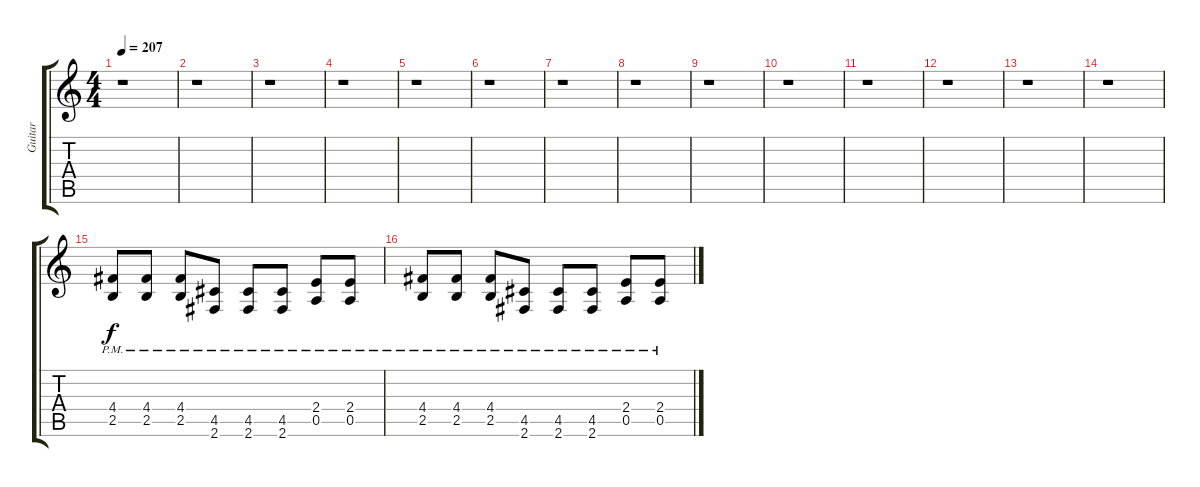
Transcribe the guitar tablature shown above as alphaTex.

\track ("Guitar" "Guitar") {instrument overdrivenguitar}
\staff {score tabs}
\tuning (E4 B3 G3 D3 A2 E2) {hide}
\ts (4 4)
\tempo 207
\clef g2
\ks c
r.1{dy f instrument overdrivenguitar} |
r.1 |
r.1 |
r.1 |
r.1 |
r.1 |
r.1 |
r.1 |
r.1 |
r.1 |
r.1 |
r.1 |
r.1 |
r.1 |
(4.4{pm} 2.5).8 (4.4{pm} 2.5).8 (4.4{pm} 2.5).8 (4.5{pm} 2.6).8 (4.5{pm} 2.6).8 (4.5{pm} 2.6).8 (2.4 0.5{pm}).8 (2.4 0.5{pm}).8 |
(4.4{pm} 2.5).8 (4.4{pm} 2.5).8 (4.4{pm} 2.5).8 (4.5{pm} 2.6).8 (4.5{pm} 2.6).8 (4.5{pm} 2.6).8 (2.4 0.5{pm}).8 (2.4 0.5{pm}).8
